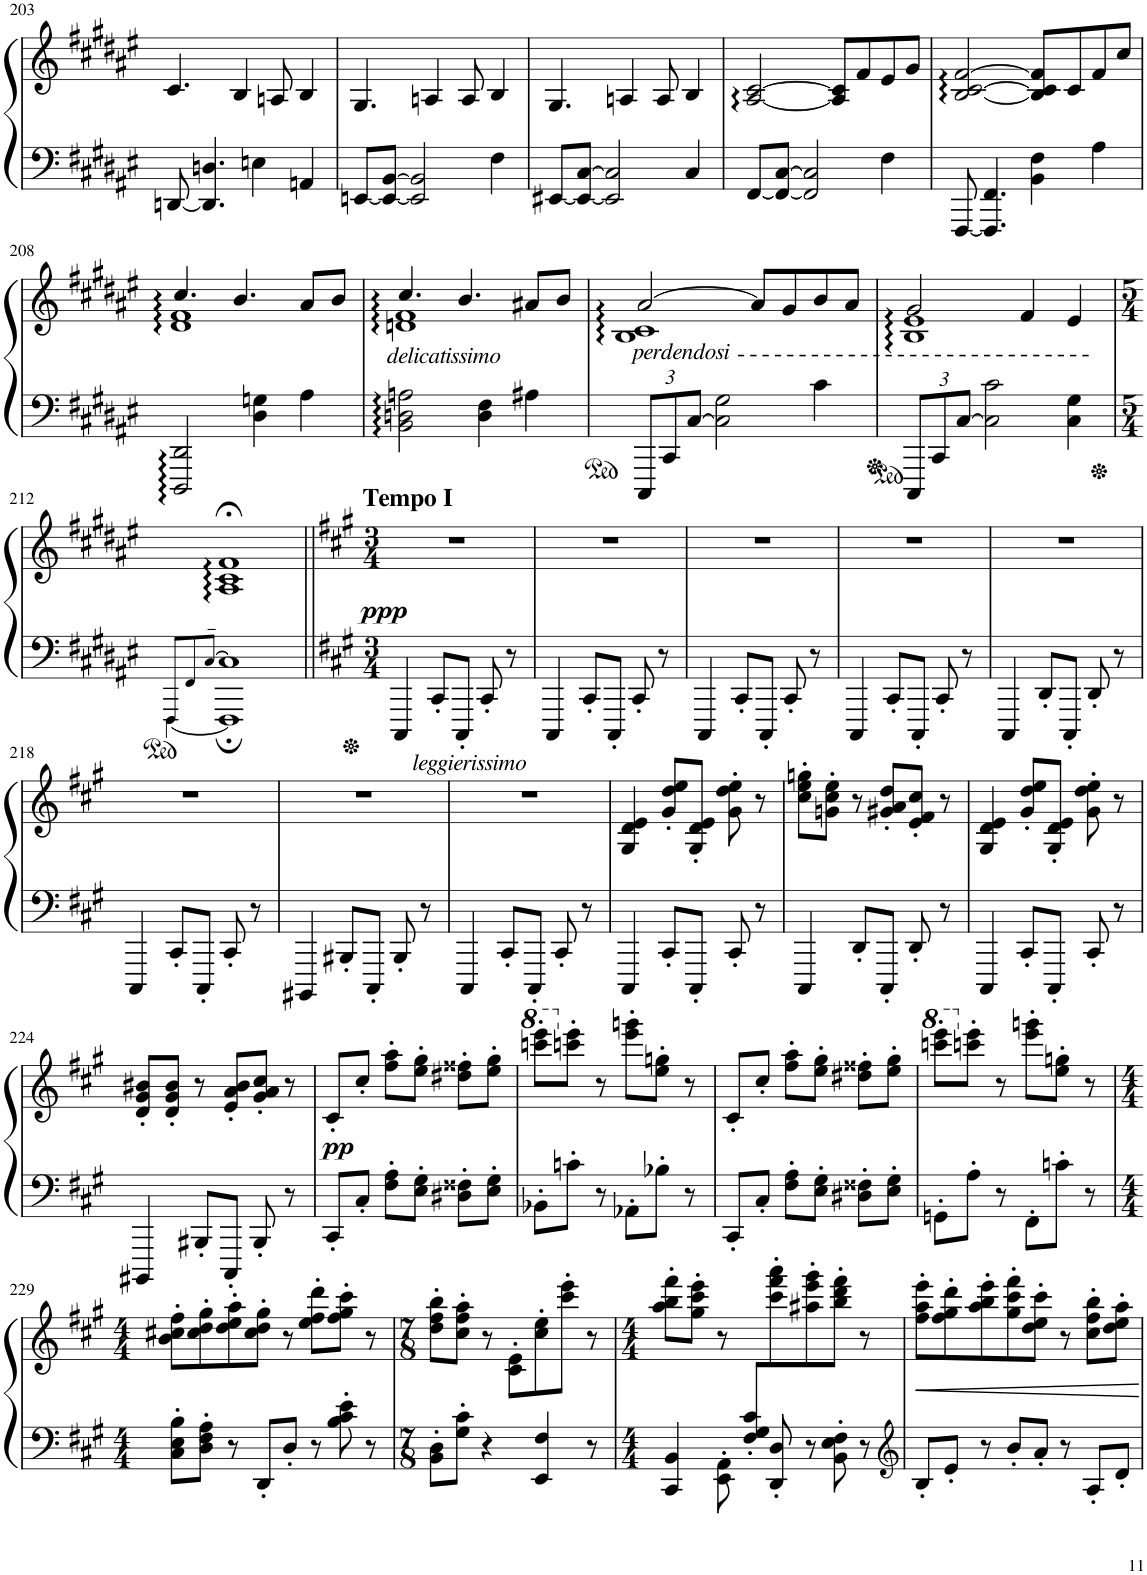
**kern	**kern	**dynam
*part1	*part1	*part1
*staff2	*staff1	*staff1/2
*I"Piano	*	*
*I'Pno.	*	*
!!LO:PB:g=z
*clefF4	*clefG2	*
*k[f#c#g#d#a#e#]	*k[f#c#g#d#a#e#]	*
*M4/4	*M4/4	*
=203	=203	=203
[8DDn/	4.c#/	.
4.DD/] 4.Dn/	.	.
.	4B/	.
4En\	.	.
.	8An/	.
4AAn/	4B/	.
=204	=204	=204
[8EEn/L	4.G#/	.
8EE/_ [8BB/J	.	.
2EE/] 2BB/]	.	.
.	4An/	.
.	8A/	.
4F#\	4B/	.
=205	=205	=205
[8EE#X/L	4.G#/	.
8EE#/_ [8C#/J	.	.
2EE#/] 2C#/]	.	.
.	4An/	.
.	8A/	.
4C#/	4B/	.
=206	=206	=206
[8FF#/L	[2A#/ [2c#/	.
8FF#/_ [8C#/J	.	.
2FF#/] 2C#/]	.	.
.	8A#/] 8c#/]L	.
.	8f#/	.
4F#\	8e#/	.
.	8g#/J	.
=207	=207	=207
[8FFF#/	[2B/ [2c#/ [2f#/	.
4.FFF#/] 4.FF#/	.	.
4BB\ 4F#\	8B/] 8c#/] 8f#/]L	.
.	8c#/	.
4A#\	8f#/	.
.	8cc#/J	.
!!LO:LB:g=z
=208	=208	=208
*	*^	*
2DDD#/:: 2DD#/::	4.cc#/	1d# 1f# 1cc#	.
.	4.b/	.	.
4D#\ 4Gn\	.	.	.
4A#\	8a#/L	.	.
.	8b/J	.	.
=209	=209	=209	=209
!	!LO:TX:b:i:t=delicatissimo	!	!
2BB\:: 2Dn\:: 2An\::	4.cc#/	1dn 1f# 1cc#	.
.	4.b/	.	.
4D\ 4F#\	.	.	.
4A#X\	8a#X/L	.	.
.	8b/J	.	.
=210	=210	=210	=210
*Xbrackettup	*	*	*
!	!LO:TX:b:i:t=perdendosi	!	!
12CCC#/L	[2a#/	1B 1c# 1a#	.
12CC#/	.	.	.
[12C#/J	.	.	.
2C#\] 2G#\	.	.	.
.	8a#/L]	.	.
.	8g#/	.	.
4c#\	8b/	.	.
.	8a#/J	.	.
=211	=211	=211	=211
12CCC#/L	2g#/	1B 1e# 1g#	.
12CC#/	.	.	.
[12C#/J	.	.	.
2C#\] 2c#\	.	.	.
.	4f#/	.	.
4C#\ 4G#\	4e#/	.	.
*	*v	*v	*
!!LO:LB:g=z
=212	=212	=212
*M5/4	*M5/4	*
*^	*	*
[<12FFF#!/L	4FFF#!\	4ryy	.
12FF#!/	.	.	.
[12C#~!/J	.	.	.
1C#]	1FFF#;]	1A#;< 1c#;< 1f#;<	.
*v	*v	*	*
=213||	=213||	=213||
*k[f#c#g#]	*k[f#c#g#]	*
*M3/4	*M3/4	*
*^	*	*
!	!	!LO:TX:a:B:t=Tempo I	!
!LO:TX:b:i:t=leggierissimo	!	!	!
!	!	!	!LO:DY:a=2
*v	*v	*	*
4CCC#/	2.r	ppp
8CC#'/L	.	.
8CCC#'/J	.	.
8CC#'/	.	.
8r	.	.
=214	=214	=214
4CCC#/	2.r	.
8CC#'/L	.	.
8CCC#'/J	.	.
8CC#'/	.	.
8r	.	.
=215	=215	=215
4CCC#/	2.r	.
8CC#'/L	.	.
8CCC#'/J	.	.
8CC#'/	.	.
8r	.	.
=216	=216	=216
4CCC#/	2.r	.
8CC#'/L	.	.
8CCC#'/J	.	.
8CC#'/	.	.
8r	.	.
=217	=217	=217
4CCC#/	2.r	.
8DD'/L	.	.
8CCC#'/J	.	.
8DD'/	.	.
8r	.	.
!!LO:LB:g=z
=218	=218	=218
4CCC#/	2.r	.
8CC#'/L	.	.
8CCC#'/J	.	.
8CC#'/	.	.
8r	.	.
=219	=219	=219
4BBBB#X/	2.r	.
8BBB#X'/L	.	.
8CCC#'/J	.	.
8BBB#'/	.	.
8r	.	.
=220	=220	=220
4CCC#/	2.r	.
8CC#'/L	.	.
8CCC#'/J	.	.
8CC#'/	.	.
8r	.	.
=221	=221	=221
4CCC#/	4G#/ 4d/ 4e/	.
8CC#'/L	8g#/' 8dd/' 8ee/'L	.
8CCC#'/J	8G#/' 8d/' 8e/'J	.
8CC#'/	8g#\' 8dd\' 8ee\'	.
8r	8r	.
=222	=222	=222
4CCC#/	8cc#\' 8ee\' 8ggn\'L	.
.	8gn\' 8cc#\' 8ee\'J	.
8DD'/L	8r	.
8CCC#'/J	8g#X/' 8a/' 8dd/'L	.
8DD'/	8e/' 8f#/' 8cc#/'J	.
8r	8r	.
=223	=223	=223
4CCC#/	4G#/ 4d/ 4e/	.
8CC#'/L	8g#/' 8dd/' 8ee/'L	.
8CCC#'/J	8G#/' 8d/' 8e/'J	.
8CC#'/	8g#\' 8dd\' 8ee\'	.
8r	8r	.
!!LO:LB:g=z
=224	=224	=224
4BBBB#X/	8d/' 8g#/' 8b#X/'L	.
.	8d/' 8g#/' 8b#/'J	.
8BBB#X'/L	8r	.
8CCC#'/J	8e/' 8a/' 8b#/'L	.
8BBB#'/	8g#/' 8a/' 8cc#/'J	.
8r	8r	.
=225	=225	=225
!	!	!LO:DY:b
8CC#'/L	8c#'/L	pp
8C#'/J	8cc#'/J	.
8F#\' 8A\'L	8ff#\' 8aa\'L	.
8E\' 8G#\'J	8ee\' 8gg#\'J	.
8D#X\' 8F##X\'L	8dd#X\' 8ff##X\'L	.
8E\' 8G#\'J	8ee\' 8gg#\'J	.
=226	=226	=226
*	*8va	*
8BB-X'\L	8ccccn\' 8eeee\'L	.
*	*X8va	*
8cn'\J	8cccn\' 8eee\'J	.
8r	8r	.
8AA-X'\L	8eee\' 8gggn\'L	.
8B-X'\J	8ee\' 8ggn\'J	.
8r	8r	.
=227	=227	=227
8CC#'/L	8c#'/L	.
8C#'/J	8cc#'/J	.
8F#\' 8A\'L	8ff#\' 8aa\'L	.
8E\' 8G#\'J	8ee\' 8gg#\'J	.
8D#X\' 8F##X\'L	8dd#X\' 8ff##X\'L	.
8E\' 8G#\'J	8ee\' 8gg#\'J	.
=228	=228	=228
*	*8va	*
8GGn'\L	8ccccn\' 8eeee\'L	.
*	*X8va	*
8A'\J	8cccn\' 8eee\'J	.
8r	8r	.
8FF#'\L	8eee\' 8gggn\'L	.
8cn'\J	8ee\' 8ggn\'J	.
8r	8r	.
!!LO:LB:g=z
=229	=229	=229
*M4/4	*M4/4	*
8C#\' 8E\' 8B\'L	8b\' 8cc#X\' 8ff#\'L	.
8D\' 8F#\' 8A\'J	8cc#\' 8dd\' 8gg#\'	.
8r	8dd\' 8ee\' 8aa\'	.
8DD'/L	8cc#\' 8dd\' 8gg#\'J	.
8D'/J	8r	.
8r	8ee\' 8ff#\' 8ddd\'L	.
8B\' 8c#\' 8e\'	8ff#\' 8gg#\' 8ccc#\'J	.
8r	8r	.
=230	=230	=230
*M7/8	*M7/8	*
8BB\' 8D\'L	8dd\' 8ff#\' 8bb\'L	.
8G#\' 8c#\'J	8cc#\' 8ff#\' 8aa\'J	.
4r	8r	.
.	8c#\' 8e\'L	.
4EE/ 4F#/	8cc#\' 8ee\'	.
.	8ccc#\' 8eee\'J	.
8r	8r	.
=231	=231	=231
*M4/4	*M4/4	*
*^	*	*
4.ryy	4CC#/ 4BB/	8aa\' 8bb\' 8fff#\'L	.
.	.	8gg#\' 8ccc#\' 8eee\'J	.
.	8EE\' 8AA\'	8r	.
8F#/' 8G#/' 8c#/'L	8ryy	8ryy	.
2ryy	8DD/' 8D/'	8ccc#\'> 8fff#\'> 8aaa\'>	.
.	8r	8aa#X\'> 8eee\'> 8ggg#\'>	.
.	8BB\' 8E\' 8F#\'	8bb\'> 8ddd\'> 8fff#\'>J	.
.	8r	8r	.
*v	*v	*	*
=232	=232	=232
*clefG2	*	*
8B'/L	8ff#\' 8aa\' 8eee\'L	.
8e'/J	8ff#\' 8gg#\' 8ddd\'	.
8r	8aa\' 8bb\' 8eee\'	.
8b'/L	8gg#\' 8ccc#\' 8fff#\'	.
8a'/J	8dd\' 8ee\' 8ccc#\'J	.
8r	8r	.
8A'/L	8cc#\' 8ff#\' 8bb\'L	.
8d'/J	8dd\' 8ee\' 8aa\'J	.
=	=	=
*-	*-	*-
